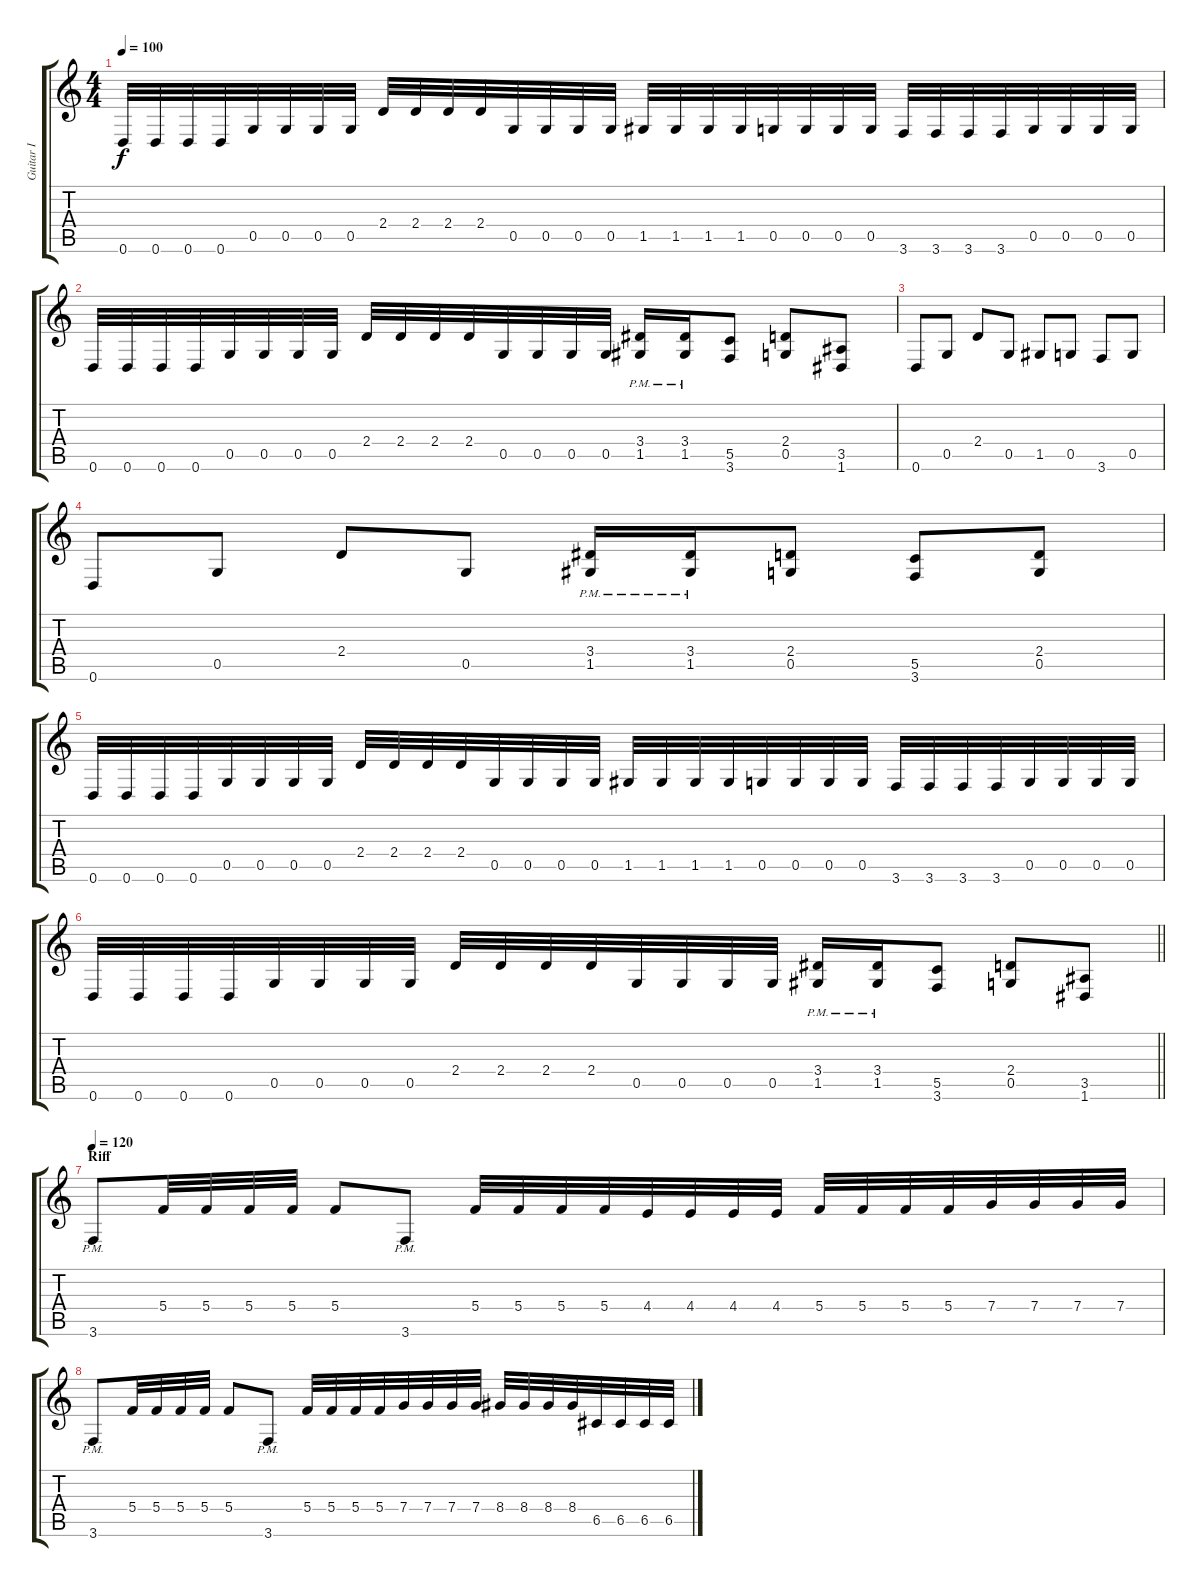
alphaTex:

\track ("Guitar I" "Guitar I") {instrument distortionguitar}
\staff {score tabs}
\tuning (D4 A3 F3 C3 G2 D2) {hide}
\ts (4 4)
\tempo 100
\clef g2
\ks c
0.6.32{dy f} 0.6.32 0.6.32 0.6.32 0.5.32 0.5.32 0.5.32 0.5.32 2.4.32 2.4.32 2.4.32 2.4.32 0.5.32 0.5.32 0.5.32 0.5.32 1.5.32 1.5.32 1.5.32 1.5.32 0.5.32 0.5.32 0.5.32 0.5.32 3.6.32 3.6.32 3.6.32 3.6.32 0.5.32 0.5.32 0.5.32 0.5.32 |
0.6.32 0.6.32 0.6.32 0.6.32 0.5.32 0.5.32 0.5.32 0.5.32 2.4.32 2.4.32 2.4.32 2.4.32 0.5.32 0.5.32 0.5.32 0.5.32 (3.4{pm} 1.5{pm}).16 (3.4{pm} 1.5{pm}).16 (5.5 3.6).8 (2.4 0.5).8 (3.5 1.6).8 |
0.6.8 0.5.8 2.4.8 0.5.8 1.5.8 0.5.8 3.6.8 0.5.8 |
0.6.8 0.5.8 2.4.8 0.5.8 (3.4{pm} 1.5{pm}).16 (3.4{pm} 1.5{pm}).16 (2.4 0.5).8 (5.5 3.6).8 (2.4 0.5).8 |
0.6.32 0.6.32 0.6.32 0.6.32 0.5.32 0.5.32 0.5.32 0.5.32 2.4.32 2.4.32 2.4.32 2.4.32 0.5.32 0.5.32 0.5.32 0.5.32 1.5.32 1.5.32 1.5.32 1.5.32 0.5.32 0.5.32 0.5.32 0.5.32 3.6.32 3.6.32 3.6.32 3.6.32 0.5.32 0.5.32 0.5.32 0.5.32 |
\barLineRight lightlight
0.6.32 0.6.32 0.6.32 0.6.32 0.5.32 0.5.32 0.5.32 0.5.32 2.4.32 2.4.32 2.4.32 2.4.32 0.5.32 0.5.32 0.5.32 0.5.32 (3.4{pm} 1.5{pm}).16 (3.4{pm} 1.5{pm}).16 (5.5 3.6).8 (2.4 0.5).8 (3.5 1.6).8 |
\section ("" "Riff")
\tempo 120
3.6{pm}.8 5.4.32 5.4.32 5.4.32 5.4.32 5.4.8 3.6{pm}.8 5.4.32 5.4.32 5.4.32 5.4.32 4.4.32 4.4.32 4.4.32 4.4.32 5.4.32 5.4.32 5.4.32 5.4.32 7.4.32 7.4.32 7.4.32 7.4.32 |
3.6{pm}.8 5.4.32 5.4.32 5.4.32 5.4.32 5.4.8 3.6{pm}.8 5.4.32 5.4.32 5.4.32 5.4.32 7.4.32 7.4.32 7.4.32 7.4.32 8.4.32 8.4.32 8.4.32 8.4.32 6.5.32 6.5.32 6.5.32 6.5.32
